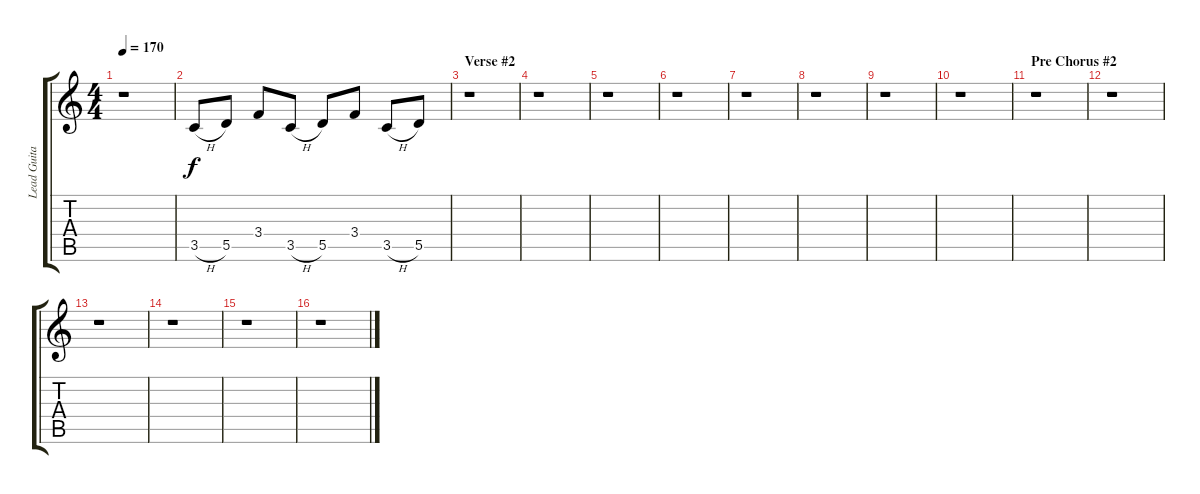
\track ("Lead Guitar" "Lead Guita") {instrument electricguitarclean}
\staff {score tabs}
\tuning (E4 B3 G3 D3 A2 E2) {hide}
\ts (4 4)
\tempo 170
\clef g2
\ks c
r.1{dy f} |
3.5{h}.8 5.5.8 3.4.8 3.5{h}.8 5.5.8 3.4.8 3.5{h}.8 5.5.8 |
\section ("" "Verse #2")
r.1 |
r.1 |
r.1 |
r.1 |
r.1 |
r.1 |
r.1 |
r.1 |
\section ("" "Pre Chorus #2")
r.1 |
r.1 |
r.1 |
r.1 |
r.1 |
r.1
